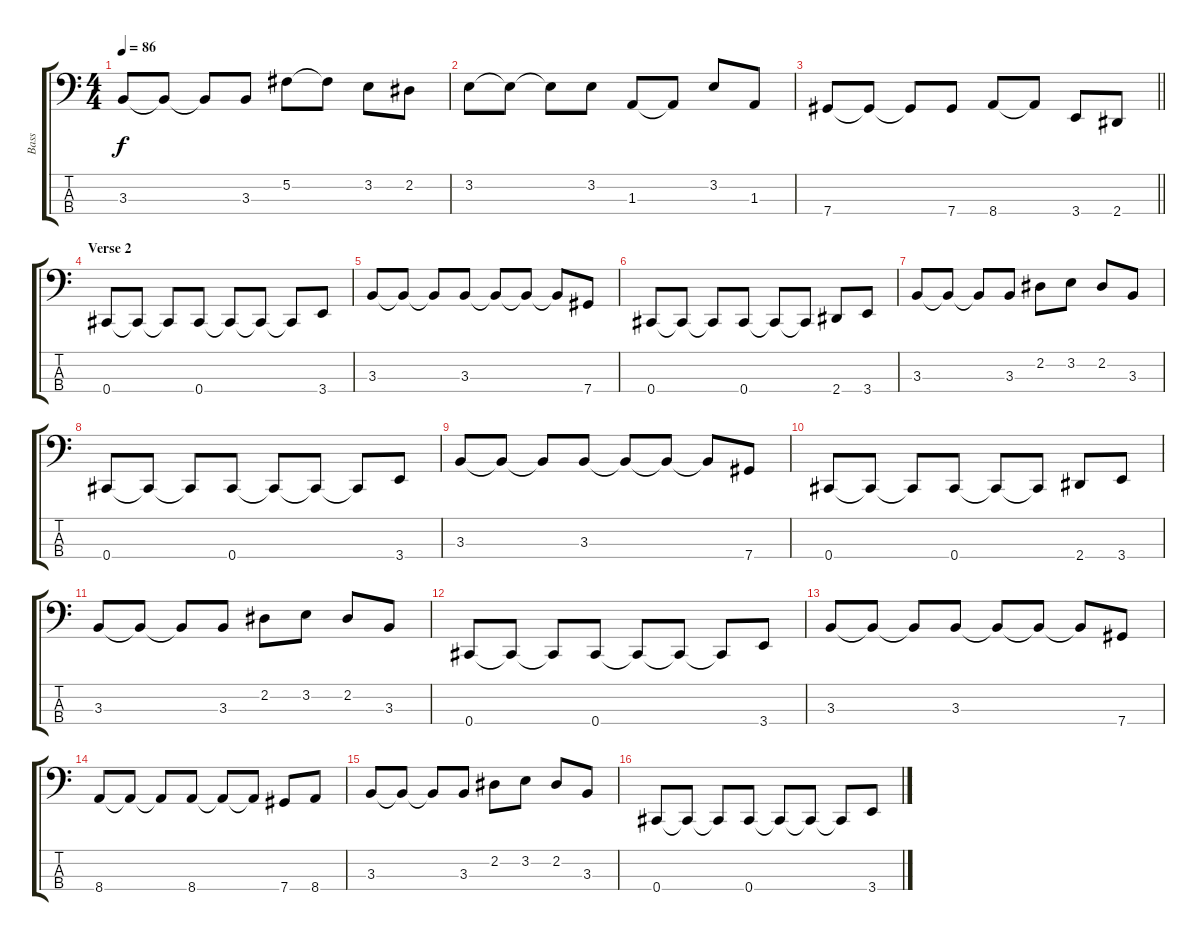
\track ("Bass" "Bass") {instrument electricbassfinger}
\staff {score tabs}
\tuning (Gb2 Db2 Ab1 Db1) {hide}
\ts (4 4)
\tempo 86
\clef f4
\ks c
3.3.8{dy f} 3.3{t}.8 3.3{t}.8 3.3.8 5.2.8 5.2{t}.8 3.2.8 2.2.8 |
3.2.8 3.2{t}.8 3.2{t}.8 3.2.8 1.3.8 1.3{t}.8 3.2.8 1.3.8 |
\barLineRight lightlight
7.4.8 7.4{t}.8 7.4{t}.8 7.4.8 8.4.8 8.4{t}.8 3.4.8 2.4.8 |
\section ("" "Verse 2")
0.4.8 0.4{t}.8 0.4{t}.8 0.4.8 0.4{t}.8 0.4{t}.8 0.4{t}.8 3.4.8 |
3.3.8 3.3{t}.8 3.3{t}.8 3.3.8 3.3{t}.8 3.3{t}.8 3.3{t}.8 7.4.8 |
0.4.8 0.4{t}.8 0.4{t}.8 0.4.8 0.4{t}.8 0.4{t}.8 2.4.8 3.4.8 |
3.3.8 3.3{t}.8 3.3{t}.8 3.3.8 2.2.8 3.2.8 2.2.8 3.3.8 |
0.4.8 0.4{t}.8 0.4{t}.8 0.4.8 0.4{t}.8 0.4{t}.8 0.4{t}.8 3.4.8 |
3.3.8 3.3{t}.8 3.3{t}.8 3.3.8 3.3{t}.8 3.3{t}.8 3.3{t}.8 7.4.8 |
0.4.8 0.4{t}.8 0.4{t}.8 0.4.8 0.4{t}.8 0.4{t}.8 2.4.8 3.4.8 |
3.3.8 3.3{t}.8 3.3{t}.8 3.3.8 2.2.8 3.2.8 2.2.8 3.3.8 |
0.4.8 0.4{t}.8 0.4{t}.8 0.4.8 0.4{t}.8 0.4{t}.8 0.4{t}.8 3.4.8 |
3.3.8 3.3{t}.8 3.3{t}.8 3.3.8 3.3{t}.8 3.3{t}.8 3.3{t}.8 7.4.8 |
8.4.8 8.4{t}.8 8.4{t}.8 8.4.8 8.4{t}.8 8.4{t}.8 7.4.8 8.4.8 |
3.3.8 3.3{t}.8 3.3{t}.8 3.3.8 2.2.8 3.2.8 2.2.8 3.3.8 |
0.4.8 0.4{t}.8 0.4{t}.8 0.4.8 0.4{t}.8 0.4{t}.8 0.4{t}.8 3.4.8
